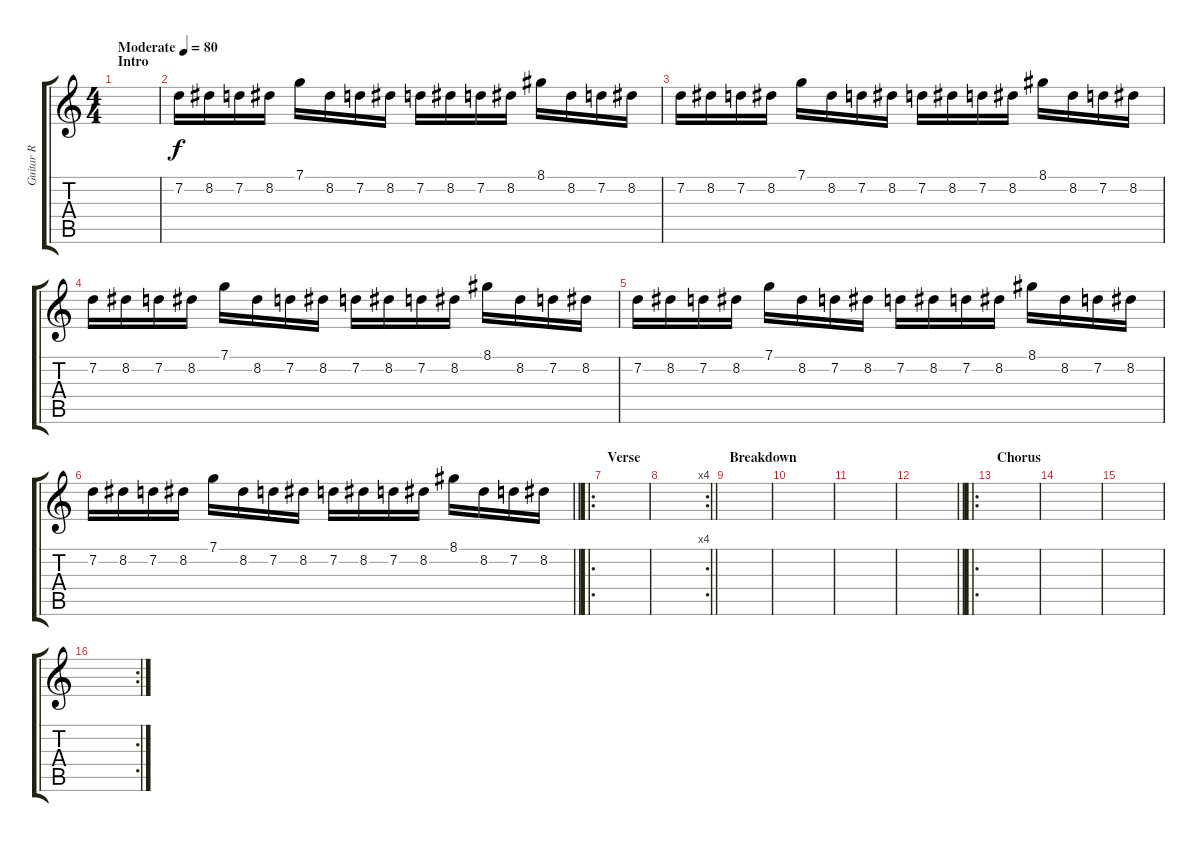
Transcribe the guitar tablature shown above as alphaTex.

\track ("Guitar R" "Guitar R") {instrument overdrivenguitar}
\staff {score tabs}
\tuning (C4 G3 Eb3 Bb2 F2 C2) {hide}
\ts (4 4)
\section ("" "Intro")
\tempo (80 "Moderate")
\clef g2
\ks c
|
7.2.16 8.2.16 7.2.16 8.2.16 7.1.16 8.2.16 7.2.16 8.2.16 7.2.16 8.2.16 7.2.16 8.2.16 8.1.16 8.2.16 7.2.16 8.2.16 |
7.2.16 8.2.16 7.2.16 8.2.16 7.1.16 8.2.16 7.2.16 8.2.16 7.2.16 8.2.16 7.2.16 8.2.16 8.1.16 8.2.16 7.2.16 8.2.16 |
7.2.16 8.2.16 7.2.16 8.2.16 7.1.16 8.2.16 7.2.16 8.2.16 7.2.16 8.2.16 7.2.16 8.2.16 8.1.16 8.2.16 7.2.16 8.2.16 |
7.2.16 8.2.16 7.2.16 8.2.16 7.1.16 8.2.16 7.2.16 8.2.16 7.2.16 8.2.16 7.2.16 8.2.16 8.1.16 8.2.16 7.2.16 8.2.16 |
\barLineRight lightlight
7.2.16 8.2.16 7.2.16 8.2.16 7.1.16 8.2.16 7.2.16 8.2.16 7.2.16 8.2.16 7.2.16 8.2.16 8.1.16 8.2.16 7.2.16 8.2.16 |
\ro
\section ("" "Verse")
|
\rc 4
\barLineRight lightlight
|
\section ("" "Breakdown")
|
|
|
\barLineRight lightlight
|
\ro
\section ("" "Chorus")
|
|
|
\rc 2
